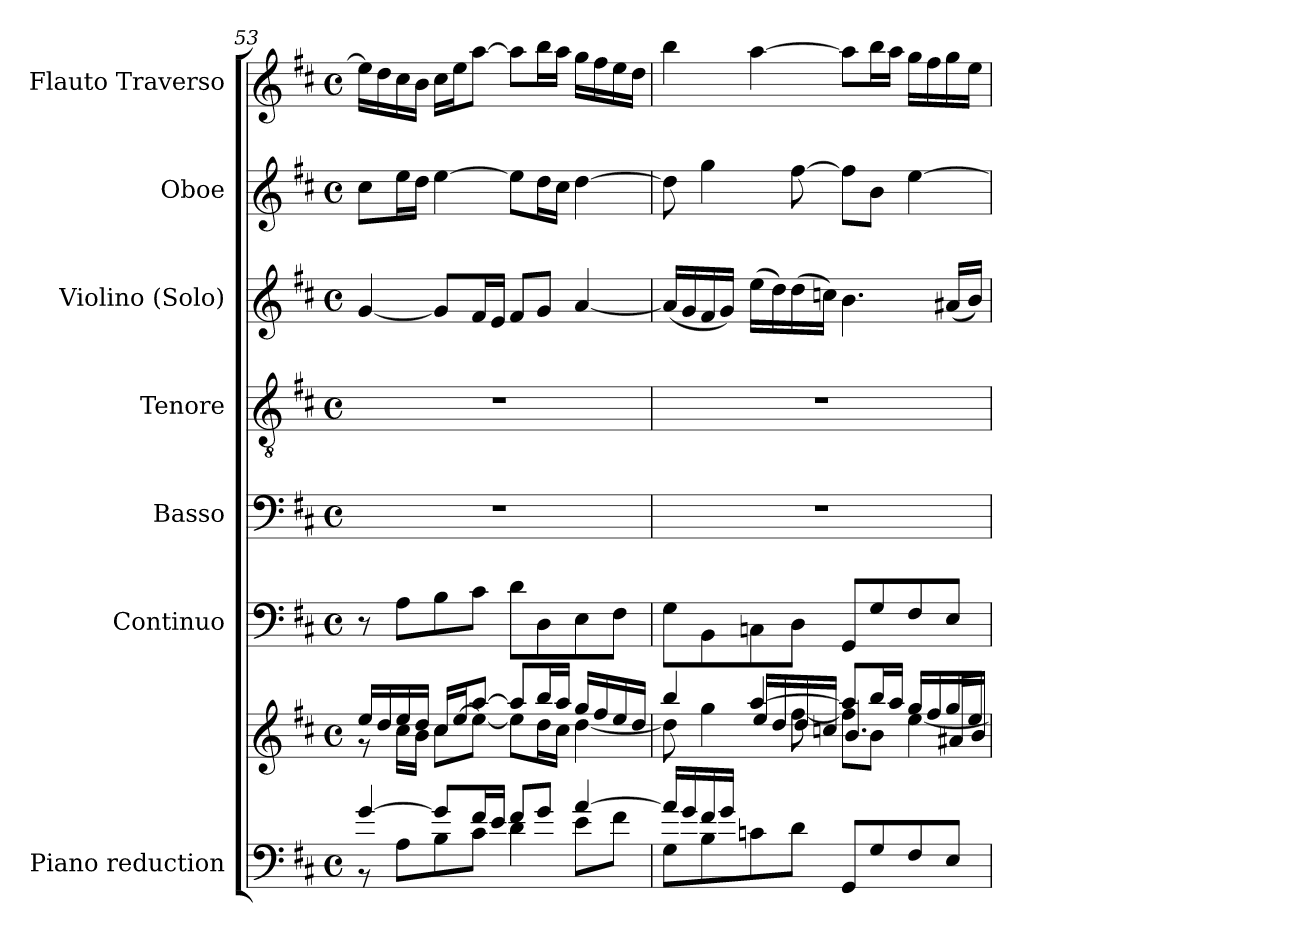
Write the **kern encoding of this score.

**kern	**kern	**kern	**kern	**kern	**kern	**kern	**kern
*part7	*part7	*part6	*part5	*part4	*part3	*part2	*part1
*staff8	*staff7	*staff6	*staff5	*staff4	*staff3	*staff2	*staff1
*I"Piano reduction	*	*I"Continuo	*I"Basso	*I"Tenore	*I"Violino (Solo)	*I"Oboe	*I"Flauto Traverso
*I'Pno	*	*	*	*	*I'Vln	*I'Ob	*I'Fl
*clefF4	*clefG2	*clefF4	*clefF4	*clefGv2	*clefG2	*clefG2	*clefG2
*k[f#c#]	*k[f#c#]	*k[f#c#]	*k[f#c#]	*k[f#c#]	*k[f#c#]	*k[f#c#]	*k[f#c#]
*M4/4	*M4/4	*M4/4	*M4/4	*M4/4	*M4/4	*M4/4	*M4/4
*met(c)	*met(c)	*met(c)	*met(c)	*met(c)	*met(c)	*met(c)	*met(c)
=53	=53	=53	=53	=53	=53	=53	=53
*^	*^	*	*	*	*	*	*
[4g/	8r	16ee/LL	8r	8r	1r	1r	[4g/	8cc#\L	16ee\LL]
.	.	16dd/	.	.	.	.	.	.	16dd\
.	8A\L	16ee/	16cc#\LL	8A\L	.	.	.	16ee\L	16cc#\
.	.	16dd/JJ	16b\JJ	.	.	.	.	16dd\JJ	16b\JJ
8g/L]	8B\	16cc#/LL	8cc#\L	8B\	.	.	8g/L]	[4ee\	16cc#\LL
.	.	[<16ee/J	.	.	.	.	.	.	16ee\J
16f#/L	8c#\J	[8aa/J	8ee\J_	8c#\J	.	.	16f#/L	.	[8aa\J
16e/JJ	.	.	.	.	.	.	16e/JJ	.	.
8f#/L	4d\	8aa/L]	8ee\L]	8d\L	.	.	8f#/L	8ee\L]	8aa\L]
8g/J	.	16bb/L	16dd\L	8D\	.	.	8g/J	16dd\L	16bb\L
.	.	16aa/JJ	16cc#\JJ	.	.	.	.	16cc#\JJ	16aa\JJ
[4a/	8e\L	16gg/LL	[4dd\	8E\	.	.	[4a/	[4dd\	16gg\LL
.	.	16ff#/	.	.	.	.	.	.	16ff#\
.	8f#\J	16ee/	.	8F#\J	.	.	.	.	16ee\
.	.	16dd/JJ	.	.	.	.	.	.	16dd\JJ
!!LO:PB:g=z
=54	=54	=54	=54	=54	=54	=54	=54	=54	=54
*	*	*	*^	*	*	*	*	*	*
16a/LL]	8G\L	4bb/	8dd\]	4ryy	8G\L	1r	1r	(16a/LL]	8dd\]	4bb\
16g/	.	.	.	.	.	.	.	16g/	.	.
16f#/	8B\	.	4gg\	.	8BB\	.	.	16f#/	4gg\	.
16g/JJ	.	.	.	.	.	.	.	16g/JJ)	.	.
2.ryy	8cn\	[4aa/	.	16ee/LL	8Cn\	.	.	(16ee\LL	.	[4aa\
.	.	.	.	16dd/	.	.	.	16dd\)	.	.
.	8d\J	.	[>8ff#\	16dd/	8D\J	.	.	(16dd\	[8ff#\	.
.	.	.	.	16ccn/JJ	.	.	.	16ccn\JJ)	.	.
.	8GG/L	8aa/L]	8ff#\L]	4.b/	8GG/L	.	.	4.b\	8ff#\L]	8aa\L]
.	8G/	16bb/L	8b\J	.	8G/	.	.	.	8b\J	16bb\L
.	.	16aa/JJ	.	.	.	.	.	.	.	16aa\JJ
.	8F#/	16gg/LL	[4ee\	.	8F#/	.	.	.	[4ee\	16gg\LL
.	.	16ff#/	.	.	.	.	.	.	.	16ff#\
.	8E/J	16gg/	.	16a#X/LL	8E/J	.	.	(16a#X/LL	.	16gg\
.	.	16ee/JJ	.	16b/JJ	.	.	.	16b/JJ)	.	16ee\JJ
*v	*v	*	*	*	*	*	*	*	*	*
*	*v	*v	*v	*	*	*	*	*	*
=	=	=	=	=	=	=	=
*-	*-	*-	*-	*-	*-	*-	*-
